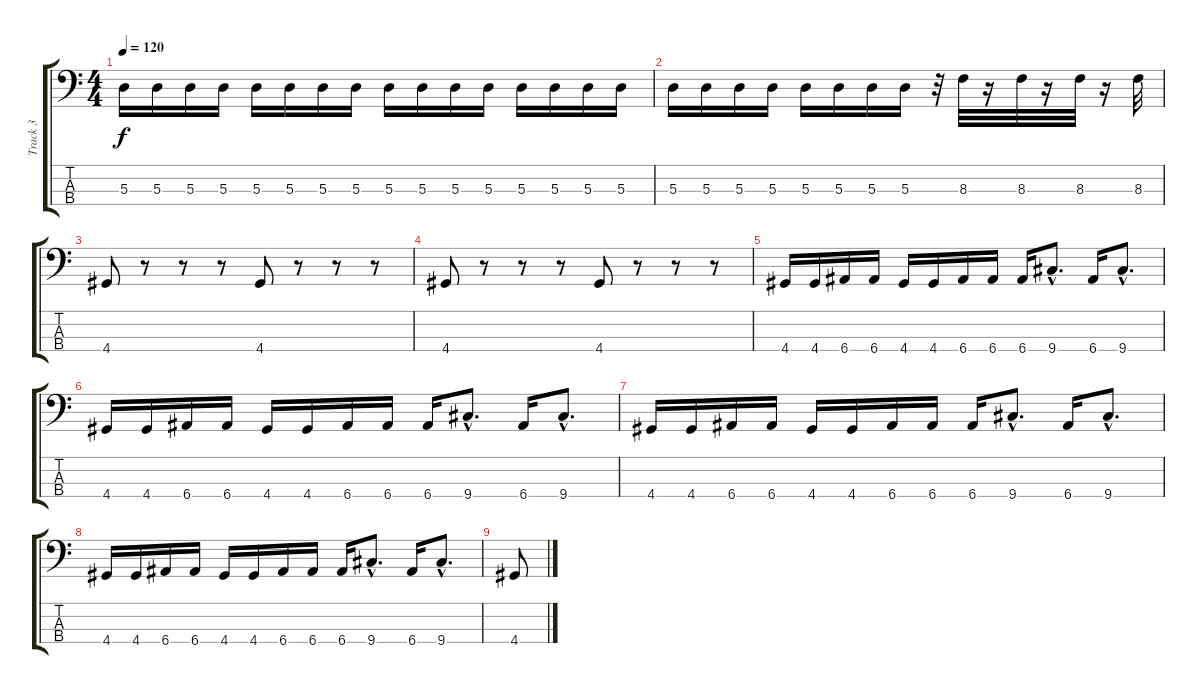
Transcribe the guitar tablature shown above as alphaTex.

\track ("Track 3" "Track 3") {instrument electricbassfinger}
\staff {score tabs}
\tuning (G2 D2 A1 E1) {hide}
\ts (4 4)
\tempo 120
\clef f4
\ks c
5.3.16{dy f} 5.3.16 5.3.16 5.3.16 5.3.16 5.3.16 5.3.16 5.3.16 5.3.16 5.3.16 5.3.16 5.3.16 5.3.16 5.3.16 5.3.16 5.3.16 |
5.3.16 5.3.16 5.3.16 5.3.16 5.3.16 5.3.16 5.3.16 5.3.16 r.32 8.3.32 r.16 8.3.32 r.16 8.3.32 r.16 8.3.32 |
4.4.8 r.8 r.8 r.8 4.4.8 r.8 r.8 r.8 |
4.4.8 r.8 r.8 r.8 4.4.8 r.8 r.8 r.8 |
4.4.16 4.4.16 6.4.16 6.4.16 4.4.16 4.4.16 6.4.16 6.4.16 6.4.16 9.4{hac}.8{d} 6.4.16 9.4{hac}.8{d} |
4.4.16 4.4.16 6.4.16 6.4.16 4.4.16 4.4.16 6.4.16 6.4.16 6.4.16 9.4{hac}.8{d} 6.4.16 9.4{hac}.8{d} |
4.4.16 4.4.16 6.4.16 6.4.16 4.4.16 4.4.16 6.4.16 6.4.16 6.4.16 9.4{hac}.8{d} 6.4.16 9.4{hac}.8{d} |
4.4.16 4.4.16 6.4.16 6.4.16 4.4.16 4.4.16 6.4.16 6.4.16 6.4.16 9.4{hac}.8{d} 6.4.16 9.4{hac}.8{d} |
4.4.8
